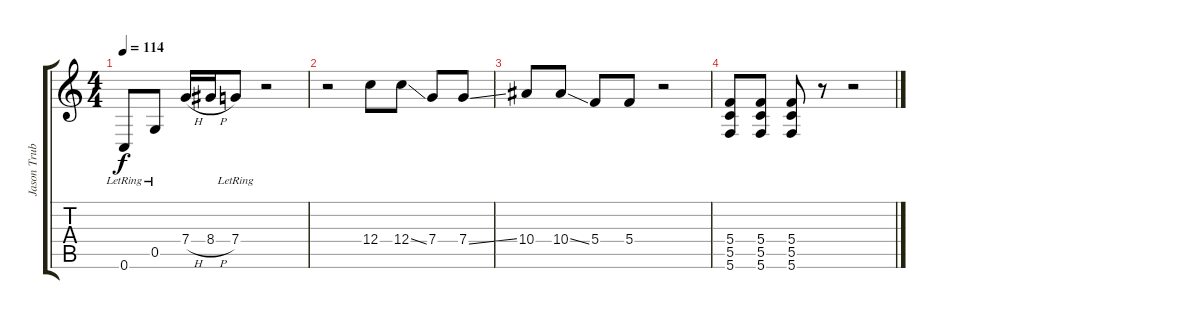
\track ("Jason Trubi - Clean Guitar" "Jason Trub") {instrument electricguitarclean}
\staff {score tabs}
\tuning (D4 A3 F3 C3 G2 C2) {hide}
\ts (4 4)
\tempo 114
\clef g2
\ks c
0.6{lr}.8{dy f} 0.5{lr}.8 7.4{h}.16 8.4{h}.16 7.4{lr}.8 r.2 |
r.2 12.4.8 12.4{ss}.8 7.4.8 7.4{ss}.8 |
10.4.8 10.4{ss}.8 5.4.8 5.4.8 r.2 |
(5.4 5.5 5.6).8 (5.4 5.5 5.6).8 (5.4 5.5 5.6).8 r.8 r.2
